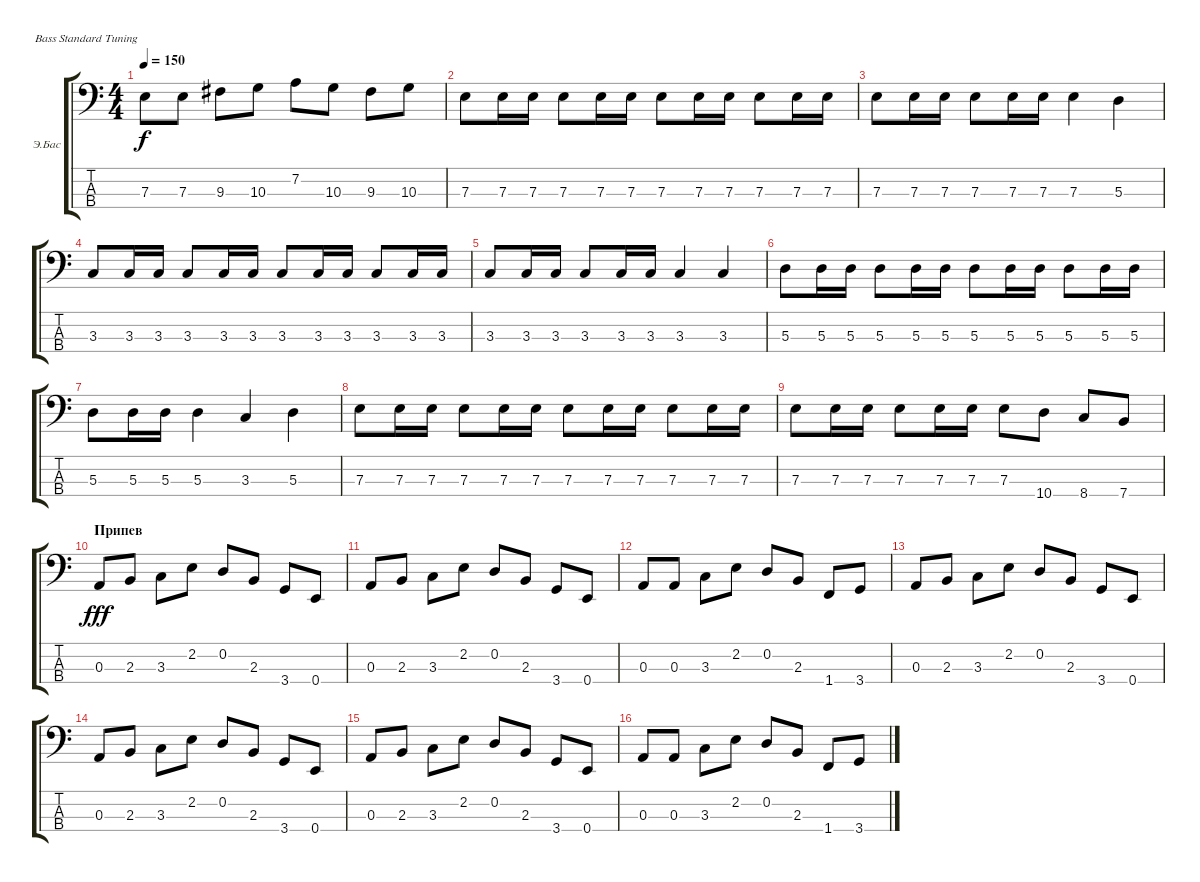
\bracketExtendMode groupsimilarinstruments
\firstSystemTrackNameOrientation horizontal
\otherSystemsTrackNameOrientation horizontal
\track ("Виталий Дубинин" "Э.Бас") {instrument electricbassfinger}
\staff {score tabs}
\tuning (G2 D2 A1 E1)
\ts (4 4)
\tempo 150
\clef f4
\ks c
7.3.8{dy f} 7.3.8 9.3.8 10.3.8 7.2.8 10.3.8 9.3.8 10.3.8 |
7.3.8 7.3.16 7.3.16 7.3.8 7.3.16 7.3.16 7.3.8 7.3.16 7.3.16 7.3.8 7.3.16 7.3.16 |
7.3.8 7.3.16 7.3.16 7.3.8 7.3.16 7.3.16 7.3.4 5.3.4 |
3.3.8 3.3.16 3.3.16 3.3.8 3.3.16 3.3.16 3.3.8 3.3.16 3.3.16 3.3.8 3.3.16 3.3.16 |
3.3.8 3.3.16 3.3.16 3.3.8 3.3.16 3.3.16 3.3.4 3.3.4 |
5.3.8 5.3.16 5.3.16 5.3.8 5.3.16 5.3.16 5.3.8 5.3.16 5.3.16 5.3.8 5.3.16 5.3.16 |
5.3.8 5.3.16 5.3.16 5.3.4 3.3.4 5.3.4 |
7.3.8 7.3.16 7.3.16 7.3.8 7.3.16 7.3.16 7.3.8 7.3.16 7.3.16 7.3.8 7.3.16 7.3.16 |
7.3.8 7.3.16 7.3.16 7.3.8 7.3.16 7.3.16 7.3.8 10.4.8 8.4.8 7.4.8 |
\section ("" "Припев")
0.3.8{dy fff} 2.3.8 3.3.8 2.2.8 0.2.8 2.3.8 3.4.8 0.4.8 |
0.3.8 2.3.8 3.3.8 2.2.8 0.2.8 2.3.8 3.4.8 0.4.8 |
0.3.8 0.3.8 3.3.8 2.2.8 0.2.8 2.3.8 1.4.8 3.4.8 |
0.3.8 2.3.8 3.3.8 2.2.8 0.2.8 2.3.8 3.4.8 0.4.8 |
0.3.8 2.3.8 3.3.8 2.2.8 0.2.8 2.3.8 3.4.8 0.4.8 |
0.3.8 2.3.8 3.3.8 2.2.8 0.2.8 2.3.8 3.4.8 0.4.8 |
0.3.8 0.3.8 3.3.8 2.2.8 0.2.8 2.3.8 1.4.8 3.4.8
